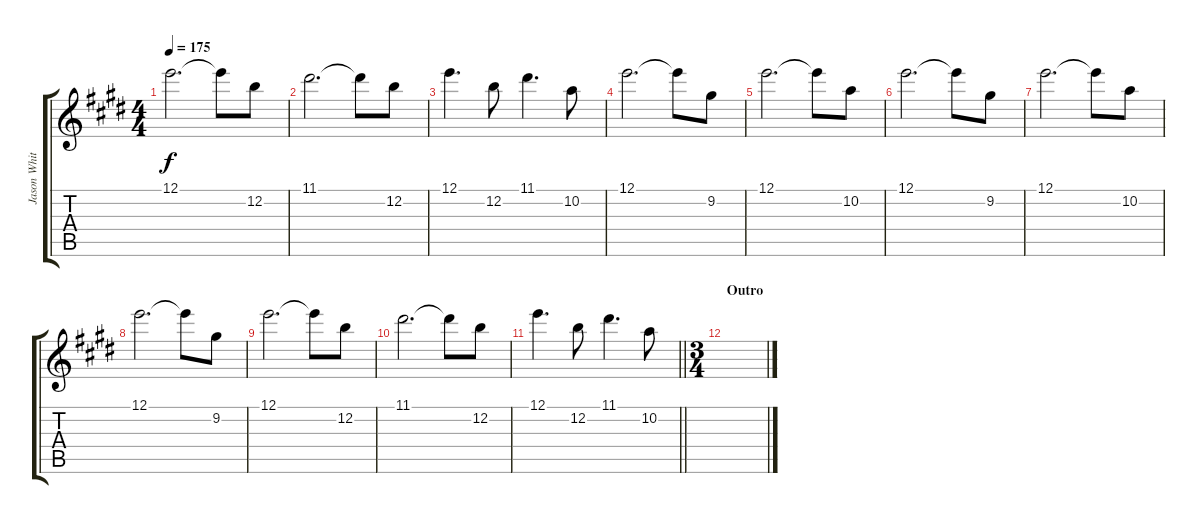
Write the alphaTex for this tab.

\track ("Jason White (Lead Guitar)" "Jason Whit") {instrument distortionguitar}
\staff {score tabs}
\tuning (E4 B3 G3 D3 A2 E2) {hide}
\ts (4 4)
\tempo 175
\clef g2
\ks e
12.1.2{d dy f} 12.1{t}.8 12.2.8 |
11.1.2{d} 11.1{t}.8 12.2.8 |
12.1.4{d} 12.2.8 11.1.4{d} 10.2.8 |
12.1.2{d} 12.1{t}.8 9.2.8 |
12.1.2{d} 12.1{t}.8 10.2.8 |
12.1.2{d} 12.1{t}.8 9.2.8 |
12.1.2{d} 12.1{t}.8 10.2.8 |
12.1.2{d} 12.1{t}.8 9.2.8 |
12.1.2{d} 12.1{t}.8 12.2.8 |
11.1.2{d} 11.1{t}.8 12.2.8 |
\barLineRight lightlight
12.1.4{d} 12.2.8 11.1.4{d} 10.2.8 |
\ts (3 4)
\section ("" "Outro")
